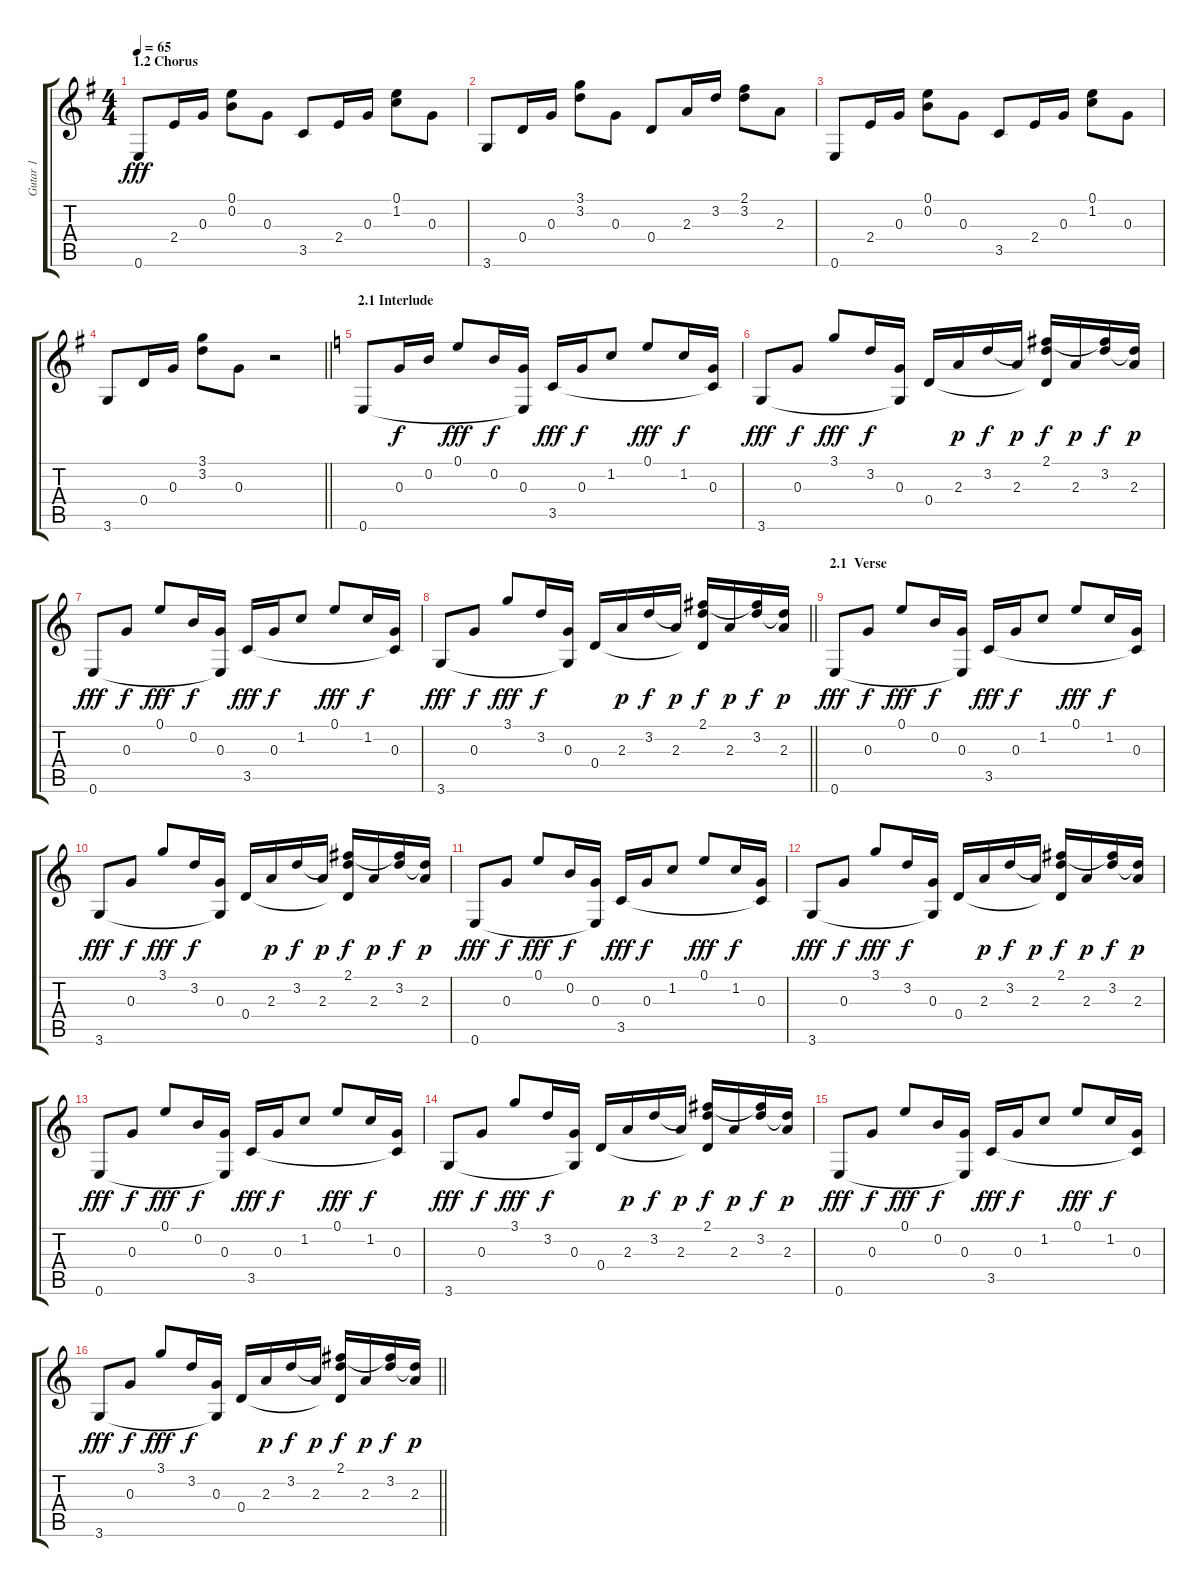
\track ("Gutar 1" "Gutar 1") {instrument acousticguitarsteel}
\staff {score tabs}
\tuning (E4 B3 G3 D3 A2 E2) {hide}
\ts (4 4)
\section ("" "1.2 Chorus")
\tempo 65
\clef g2
\ks eminor
0.6.8{dy fff} 2.4.16 0.3.16 (0.1 0.2).8 0.3.8 3.5.8 2.4.16 0.3.16 (0.1 1.2).8 0.3.8 |
3.6.8 0.4.16 0.3.16 (3.1 3.2).8 0.3.8 0.4.8 2.3.16 3.2.16 (2.1 3.2).8 2.3.8 |
0.6.8 2.4.16 0.3.16 (0.1 0.2).8 0.3.8 3.5.8 2.4.16 0.3.16 (0.1 1.2).8 0.3.8 |
\barLineRight lightlight
3.6.8 0.4.16 0.3.16 (3.1 3.2).8 0.3.8 r.2 |
\section ("" "2.1 Interlude")
\ks c
0.6.8 0.3.16{dy f} 0.2.16 0.1.8{dy fff} 0.2.16{dy f} (0.3 0.6{t}).16 3.5.16{dy fff} 0.3.16{dy f} 1.2.8 0.1.8{dy fff} 1.2.16{dy f} (0.3 3.5{t}).16 |
3.6.8{dy fff} 0.3.8{dy f} 3.1.8{dy fff} 3.2.16{dy f} (0.3 3.6{t}).16 0.4.16 2.3.16{dy p} 3.2.16{dy f} 2.3.16{dy p} (2.1 3.2{t} 0.4{t}).16{dy f} 2.3.16{dy p} (2.1{t} 3.2).16{dy f} (3.2{t} 2.3).16{dy p} |
0.6.8{dy fff} 0.3.8{dy f} 0.1.8{dy fff} 0.2.16{dy f} (0.3 0.6{t}).16 3.5.16{dy fff} 0.3.16{dy f} 1.2.8 0.1.8{dy fff} 1.2.16{dy f} (0.3 3.5{t}).16 |
\barLineRight lightlight
3.6.8{dy fff} 0.3.8{dy f} 3.1.8{dy fff} 3.2.16{dy f} (0.3 3.6{t}).16 0.4.16 2.3.16{dy p} 3.2.16{dy f} 2.3.16{dy p} (2.1 3.2{t} 0.4{t}).16{dy f} 2.3.16{dy p} (2.1{t} 3.2).16{dy f} (3.2{t} 2.3).16{dy p} |
\section ("" "2.1  Verse")
0.6.8{dy fff} 0.3.8{dy f} 0.1.8{dy fff} 0.2.16{dy f} (0.3 0.6{t}).16 3.5.16{dy fff} 0.3.16{dy f} 1.2.8 0.1.8{dy fff} 1.2.16{dy f} (0.3 3.5{t}).16 |
3.6.8{dy fff} 0.3.8{dy f} 3.1.8{dy fff} 3.2.16{dy f} (0.3 3.6{t}).16 0.4.16 2.3.16{dy p} 3.2.16{dy f} 2.3.16{dy p} (2.1 3.2{t} 0.4{t}).16{dy f} 2.3.16{dy p} (2.1{t} 3.2).16{dy f} (3.2{t} 2.3).16{dy p} |
0.6.8{dy fff} 0.3.8{dy f} 0.1.8{dy fff} 0.2.16{dy f} (0.3 0.6{t}).16 3.5.16{dy fff} 0.3.16{dy f} 1.2.8 0.1.8{dy fff} 1.2.16{dy f} (0.3 3.5{t}).16 |
3.6.8{dy fff} 0.3.8{dy f} 3.1.8{dy fff} 3.2.16{dy f} (0.3 3.6{t}).16 0.4.16 2.3.16{dy p} 3.2.16{dy f} 2.3.16{dy p} (2.1 3.2{t} 0.4{t}).16{dy f} 2.3.16{dy p} (2.1{t} 3.2).16{dy f} (3.2{t} 2.3).16{dy p} |
0.6.8{dy fff} 0.3.8{dy f} 0.1.8{dy fff} 0.2.16{dy f} (0.3 0.6{t}).16 3.5.16{dy fff} 0.3.16{dy f} 1.2.8 0.1.8{dy fff} 1.2.16{dy f} (0.3 3.5{t}).16 |
3.6.8{dy fff} 0.3.8{dy f} 3.1.8{dy fff} 3.2.16{dy f} (0.3 3.6{t}).16 0.4.16 2.3.16{dy p} 3.2.16{dy f} 2.3.16{dy p} (2.1 3.2{t} 0.4{t}).16{dy f} 2.3.16{dy p} (2.1{t} 3.2).16{dy f} (3.2{t} 2.3).16{dy p} |
0.6.8{dy fff} 0.3.8{dy f} 0.1.8{dy fff} 0.2.16{dy f} (0.3 0.6{t}).16 3.5.16{dy fff} 0.3.16{dy f} 1.2.8 0.1.8{dy fff} 1.2.16{dy f} (0.3 3.5{t}).16 |
\barLineRight lightlight
3.6.8{dy fff} 0.3.8{dy f} 3.1.8{dy fff} 3.2.16{dy f} (0.3 3.6{t}).16 0.4.16 2.3.16{dy p} 3.2.16{dy f} 2.3.16{dy p} (2.1 3.2{t} 0.4{t}).16{dy f} 2.3.16{dy p} (2.1{t} 3.2).16{dy f} (3.2{t} 2.3).16{dy p}
